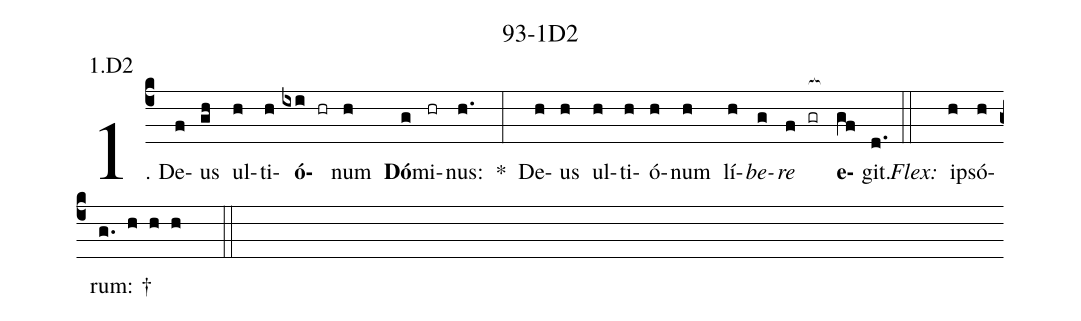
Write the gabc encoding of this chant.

name: 93-1D2;
annotation: 1.D2;
%%
(c4)1. De(f)us(gh) ul(h)ti(h)<b>ó</b>(ixi hr)num(h) <b>Dó</b>(g)mi(hr)nus:(h.) *(:) De(h)us(h) ul(h)ti(h)ó(h)num(h) lí(h)<i>be</i>(g)<i>re</i>(f gr[ocb:1{]) <b>e</b>(gf[ocb:0}])git.(d.) (::)
<i>Flex:</i>()  ip(h)só(h)rum: †(g. h h h  ::)
